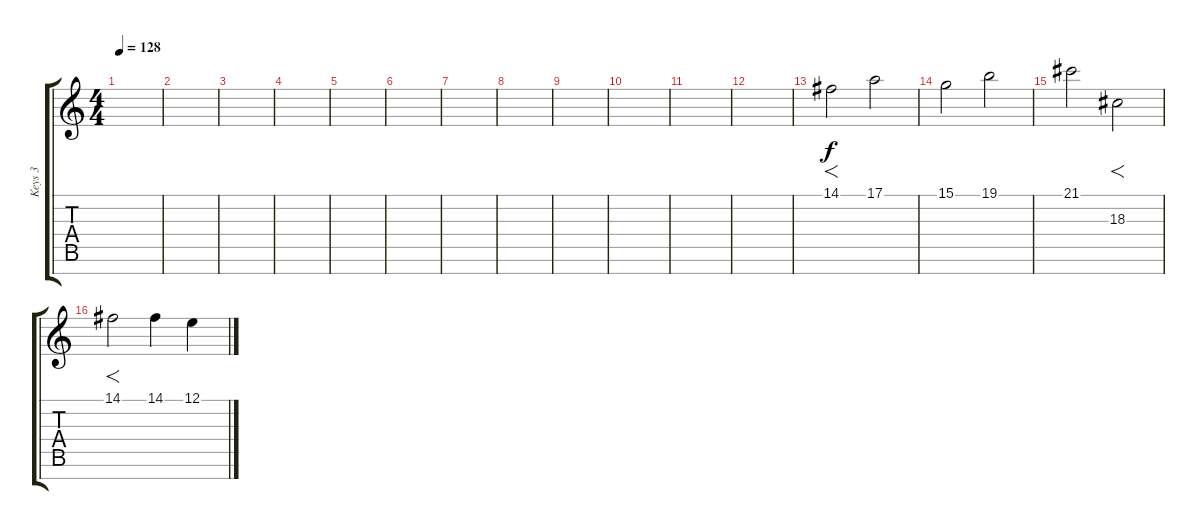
\track ("Keys 3" "Keys 3") {instrument stringensemble2}
\staff {score tabs}
\tuning (E4 B3 G3 D3 A2 E2 B1) {hide}
\ts (4 4)
\tempo 128
\clef g2
\ks c
|
|
|
|
|
|
|
|
|
|
|
|
14.1.2{f dy f} 17.1.2 |
15.1.2 19.1.2 |
21.1.2 18.3.2{f} |
14.1.2{f} 14.1.4 12.1.4
